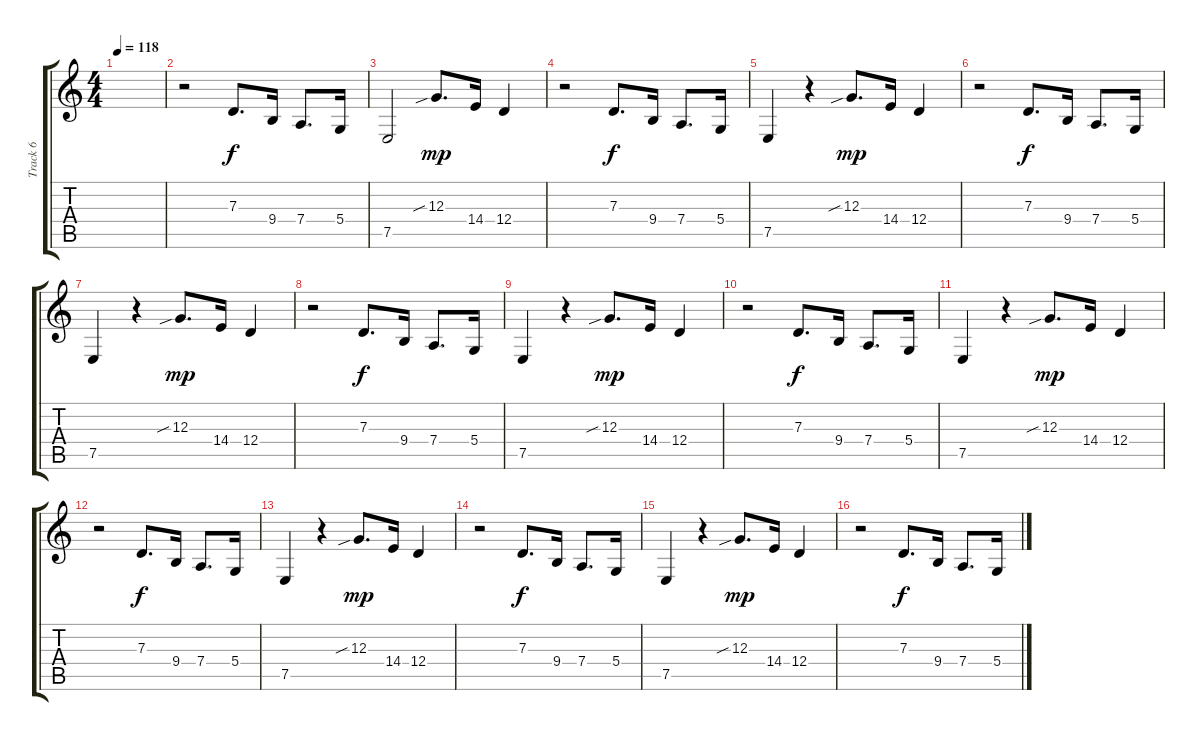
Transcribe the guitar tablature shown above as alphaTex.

\track ("Track 6" "Track 6") {instrument voiceoohs}
\staff {score tabs}
\tuning (E4 B3 G3 D3 A2 E2) {hide}
\ts (4 4)
\tempo 118
\clef g2
\ks c
|
r.2 7.3.8{d} 9.4.16 7.4.8{d} 5.4.16 |
7.5.2 12.3{sib}.8{d dy mp} 14.4.16 12.4.4 |
r.2 7.3.8{d dy f} 9.4.16 7.4.8{d} 5.4.16 |
7.5.4 r.4 12.3{sib}.8{d dy mp} 14.4.16 12.4.4 |
r.2 7.3.8{d dy f} 9.4.16 7.4.8{d} 5.4.16 |
7.5.4 r.4 12.3{sib}.8{d dy mp} 14.4.16 12.4.4 |
r.2 7.3.8{d dy f} 9.4.16 7.4.8{d} 5.4.16 |
7.5.4 r.4 12.3{sib}.8{d dy mp} 14.4.16 12.4.4 |
r.2 7.3.8{d dy f} 9.4.16 7.4.8{d} 5.4.16 |
7.5.4 r.4 12.3{sib}.8{d dy mp} 14.4.16 12.4.4 |
r.2 7.3.8{d dy f} 9.4.16 7.4.8{d} 5.4.16 |
7.5.4 r.4 12.3{sib}.8{d dy mp} 14.4.16 12.4.4 |
r.2 7.3.8{d dy f} 9.4.16 7.4.8{d} 5.4.16 |
7.5.4 r.4 12.3{sib}.8{d dy mp} 14.4.16 12.4.4 |
r.2 7.3.8{d dy f} 9.4.16 7.4.8{d} 5.4.16
